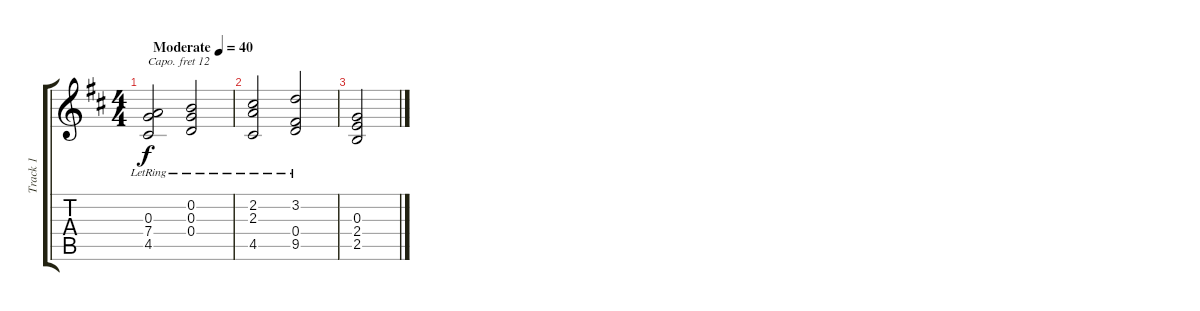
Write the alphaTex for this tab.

\track ("Track 1" "Track 1") {instrument acousticgrandpiano}
\staff {score tabs}
\capo 12
\tuning (E4 B3 G3 D3 A2 E2) {hide}
\ts (4 4)
\tempo (40 "Moderate")
\clef g2
\ks d
(0.3{lr} 7.4{lr} 4.5{lr}).2{dy f instrument acousticgrandpiano} (0.2{lr} 0.3{lr} 0.4{lr}).2 |
(2.2{lr} 2.3{lr} 4.5{lr}).2 (3.2{lr} 0.4{lr} 9.5{lr}).2 |
(0.3 2.4 2.5).2
